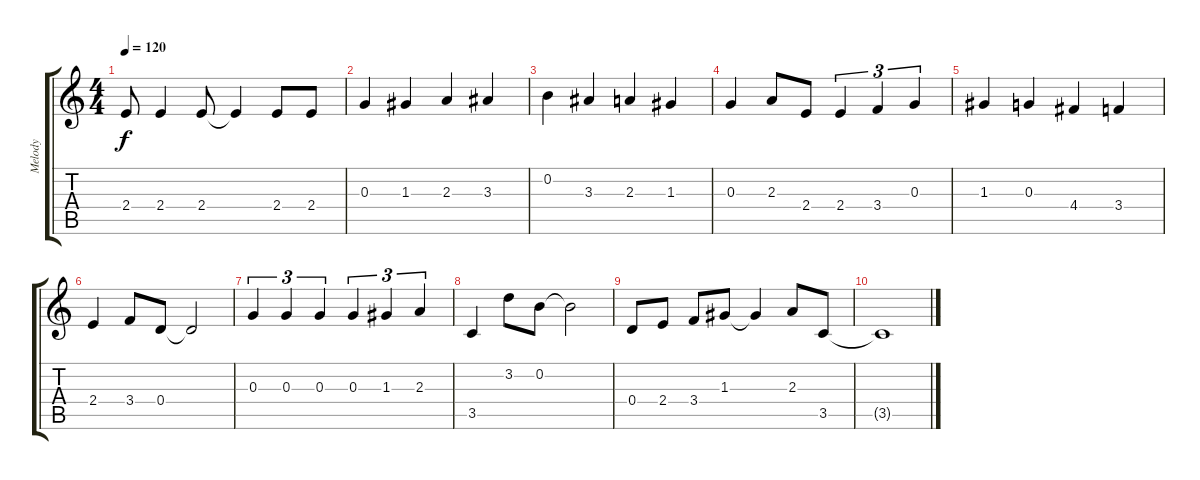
\track ("Melody" "Melody") {instrument acousticguitarsteel}
\staff {score tabs}
\tuning (E4 B3 G3 D3 A2 E2) {hide}
\ts (4 4)
\tempo 120
\clef g2
\ks c
2.4.8{dy f} 2.4.4 2.4.8 2.4{t}.4 2.4.8 2.4.8 |
0.3.4 1.3.4 2.3.4 3.3.4 |
0.2.4 3.3.4 2.3.4 1.3.4 |
0.3.4 2.3.8 2.4.8 2.4.4{tu (3 2)} 3.4.4{tu (3 2)} 0.3.4{tu (3 2)} |
1.3.4 0.3.4 4.4.4 3.4.4 |
2.4.4 3.4.8 0.4.8 0.4{t}.2 |
0.3.4{tu (3 2)} 0.3.4{tu (3 2)} 0.3.4{tu (3 2)} 0.3.4{tu (3 2)} 1.3.4{tu (3 2)} 2.3.4{tu (3 2)} |
3.5.4 3.2.8 0.2.8 0.2{t}.2 |
0.4.8 2.4.8 3.4.8 1.3.8 1.3{t}.4 2.3.8 3.5.8 |
3.5{t}.1
